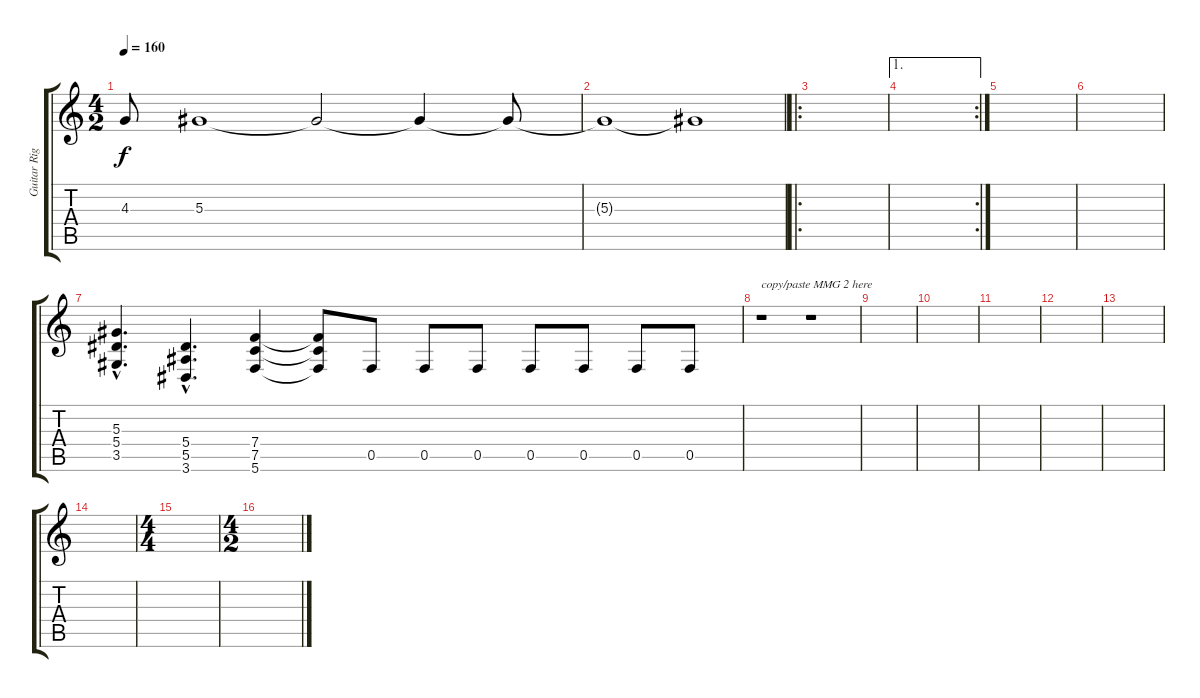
\track ("Guitar Right" "Guitar Rig") {instrument overdrivenguitar}
\staff {score tabs}
\tuning (C4 G3 Eb3 Bb2 F2 C2) {hide}
\ts (4 2)
\tempo 160
\clef g2
\ks c
4.3.8{dy f} 5.3.1 5.3{t}.2 5.3{t}.4 5.3{t}.8 |
5.3{t}.1 5.3{t}.1 |
\ro
|
\ae 1
\rc 2
|
|
|
(5.3{hac} 5.4{hac} 3.5{hac}).4{d} (5.4{hac} 5.5{hac} 3.6{hac}).4{d} (7.4 7.5 5.6).4 (7.4{t} 7.5{t} 5.6{t}).8 0.5.8 0.5.8 0.5.8 0.5.8 0.5.8 0.5.8 0.5.8 |
r.1{txt "copy/paste MMG 2 here"} r.1 |
|
|
|
|
|
|
\ts (4 4)
|
\ts (4 2)
